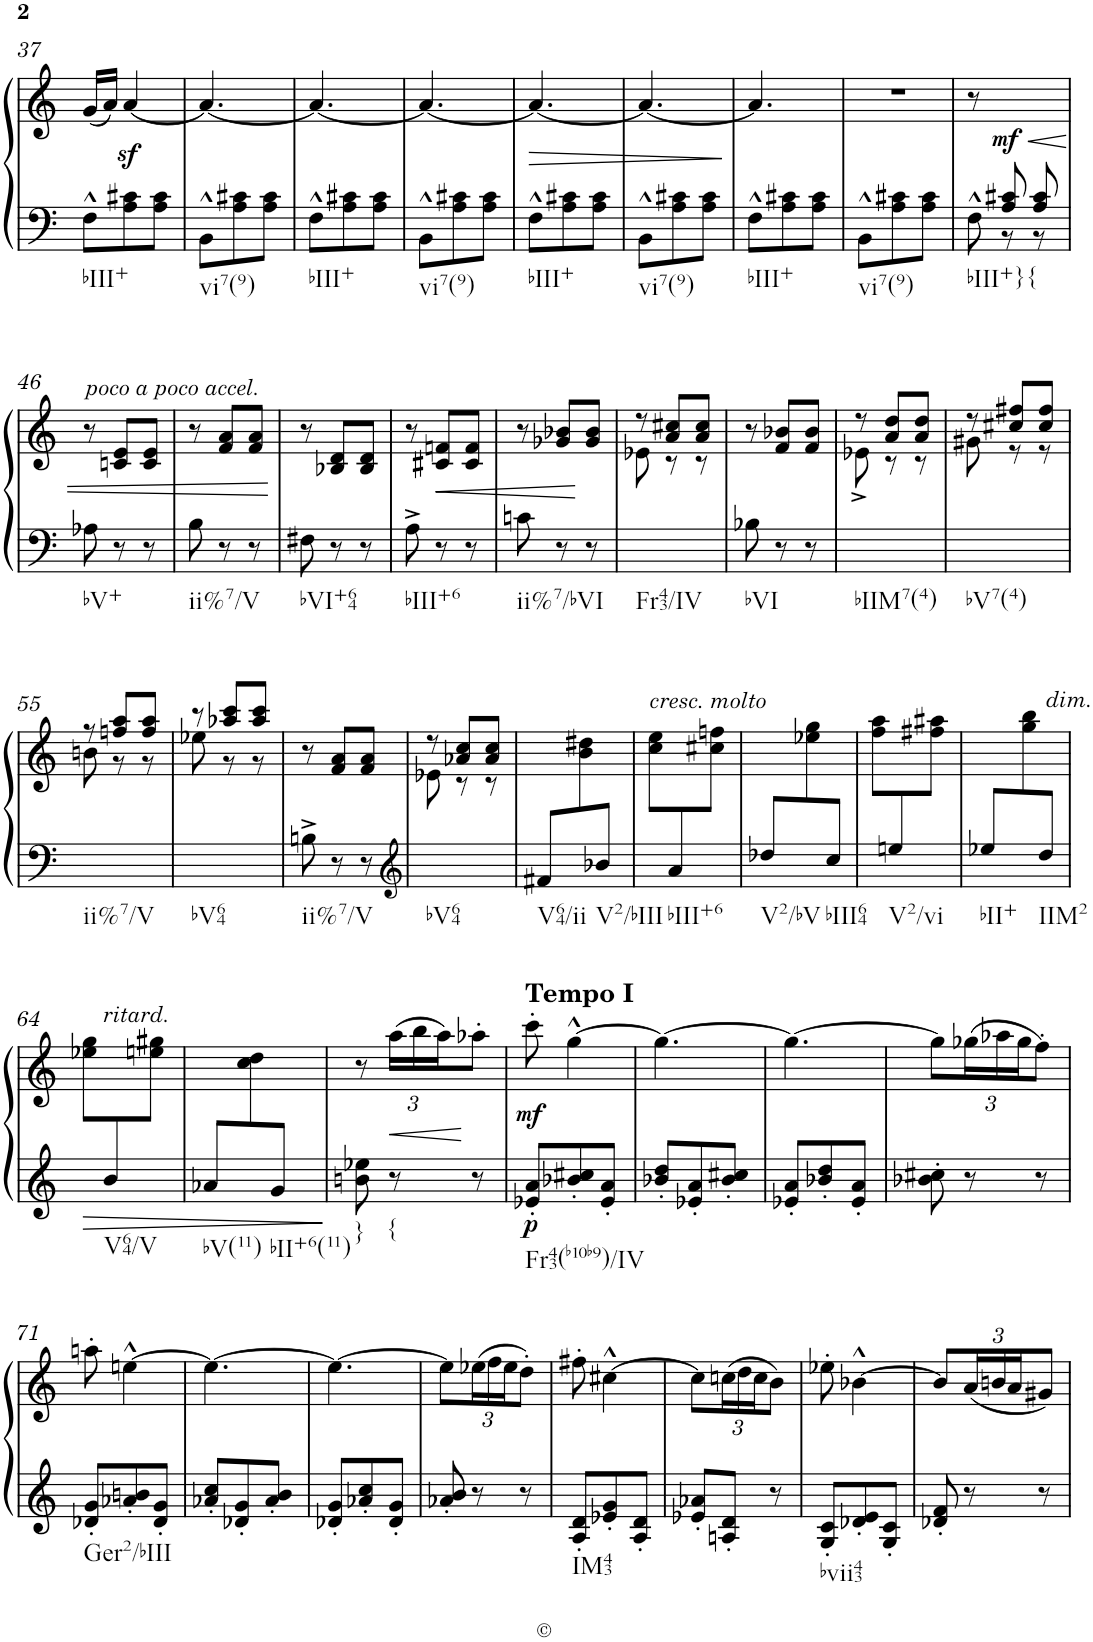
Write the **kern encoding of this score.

**kern	**kern	**dynam
*part1	*part1	*part1
*staff2	*staff1	*staff1/2
*I"Piano	*	*
!!LO:PB:g=z
*clefF4	*clefG2	*
*k[]	*k[]	*
*M3/8	*M3/8	*
=37	=37	=37
!LO:TX:b:t=bIII+	!	!
8F^^\L	(<16g/LL	.
.	16a/JJ)	.
8A\ 8c#X\	[4az</	.
8A\ 8c#\J	.	.
=38	=38	=38
!LO:TX:b:t=vi7(9)	!	!
8BB^^\L	4.a/_	.
8A\ 8c#X\	.	.
8A\ 8c#\J	.	.
=39	=39	=39
!LO:TX:b:t=bIII+	!	!
8F^^\L	4.a/_	.
8A\ 8c#X\	.	.
8A\ 8c#\J	.	.
=40	=40	=40
!LO:TX:b:t=vi7(9)	!	!
8BB^^\L	4.a/_	.
8A\ 8c#X\	.	.
8A\ 8c#\J	.	.
=41	=41	=41
!LO:TX:b:t=bIII+	!	!
!	!	!LO:HP:b
8F^^\L	4.a/_	>
8A\ 8c#X\	.	.
8A\ 8c#\J	.	.
=42	=42	=42
!LO:TX:b:t=vi7(9)	!	!
8BB^^\L	4.a/_	.
8A\ 8c#X\	.	.
8A\ 8c#\J	.	.
.	.	]
=43	=43	=43
!LO:TX:b:t=bIII+	!	!
8F^^\L	4.a/]	.
8A\ 8c#X\	.	.
8A\ 8c#\J	.	.
=44	=44	=44
!LO:TX:b:t=vi7(9)	!	!
8BB^^\L	4.r	.
8A\ 8c#X\	.	.
8A\ 8c#\J	.	.
=45	=45	=45
*^	*	*
!LO:TX:b:t=bIII+}{	!	!	!
8F^^\	8ryy	8r	.
!	!	!	!LO:HP:b
!	!	!	!LO:DY:n=1:b
8A/ 8c#X/	8r	4ryy	< mf
8A/ 8c#/	8r	.	.
!!LO:LB:g=z
=46	=46	=46	=46
!	!	!LO:TX:a:i:t=poco a poco accel.	!
!LO:TX:b:t=bV+	!	!	!
*v	*v	*	*
8A-X\	8r	.
8r	8cn/ 8e/L	.
8r	8c/ 8e/J	.
=47	=47	=47
!LO:TX:b:t=ii%7/V	!	!
8B\	8r	.
8r	8f/ 8a/L	.
8r	8f/ 8a/J	.
.	.	[
=48	=48	=48
!LO:TX:b:t=bVI+64	!	!
8F#X\	8r	.
8r	8B-X/ 8d/L	.
8r	8B-/ 8d/J	.
=49	=49	=49
!LO:TX:b:t=bIII+6	!	!
8A^\	8r	.
!	!	!LO:HP:b
8r	8c#X/ 8fn/L	<
8r	8c#/ 8f/J	.
=50	=50	=50
!LO:TX:b:t=ii%7/bVI	!	!
8cn\	8r	.
8r	8g-X/ 8b-X/L	.
8r	8g-/ 8b-/J	[
=51	=51	=51
*	*^	*
!LO:TX:b:t=Fr43/IV	!	!	!
4.ryy	8r	8e-X\	.
.	8a/ 8cc#X/L	8r	.
.	8a/ 8cc#/J	8r	.
=52	=52	=52	=52
!LO:TX:b:t=bVI	!	!	!
*	*v	*v	*
8B-X\	8r	.
8r	8f/ 8b-X/L	.
8r	8f/ 8b-/J	.
=53	=53	=53
*	*^	*
!LO:TX:b:t=bIIM7(4)	!	!	!
4.ryy	8r	8e-X^\	.
.	8a/ 8dd/L	8r	.
.	8a/ 8dd/J	8r	.
=54	=54	=54	=54
!LO:TX:b:t=bV7(4)	!	!	!
4.ryy	8r	8g#X\	.
.	8cc#X/ 8ff#X/L	8r	.
.	8cc#/ 8ff#/J	8r	.
!!LO:LB:g=z	!!
=55	=55	=55	=55
!LO:TX:b:t=ii%7/V	!	!	!
4.ryy	8r	8bn\	.
.	8ffn/ 8aa/L	8r	.
.	8ff/ 8aa/J	8r	.
=56	=56	=56	=56
!LO:TX:b:t=bV64	!	!	!
4.ryy	8r	8ee-X\	.
.	8aa-X/ 8ccc/L	8r	.
.	8aa-/ 8ccc/J	8r	.
=57	=57	=57	=57
!LO:TX:b:t=ii%7/V	!	!	!
*	*v	*v	*
8Bn^\	8r	.
8r	8f/ 8a/L	.
8r	8f/ 8a/J	.
=58	=58	=58
*clefG2	*	*
*	*^	*
!LO:TX:b:t=bV64	!	!	!
4.ryy	8r	8e-X\	.
.	8a-X/ 8cc/L	8r	.
.	8a-/ 8cc/J	8r	.
=59	=59	=59	=59
!LO:TX:b:t=V64/ii	!	!	!
8f#X/L	4.ryy	8ryy	.
8ryy	.	8b\ 8dd#X\	.
!LO:TX:b:t=V2/bIII	!	!	!
8b-X/J	.	8ryy	.
=60	=60	=60	=60
*^	*	*	*
!	!	!LO:TX:a:i:t=cresc. molto	!	!
!LO:TX:b:t=bIII+6	!	!	!	!
*	*	*v	*v	*
8ryy	4.ryy	8cc\ 8ee\L	.
8a/	.	8ryy	.
8ryy	.	8cc#X\ 8ffn\J	.
*v	*v	*	*
=61	=61	=61
*	*^	*
!LO:TX:b:t=V2/bV	!	!	!
8dd-X/L	4.ryy	8ryy	.
8ryy	.	8ee-X\ 8gg\	.
!LO:TX:b:t=bIII64	!	!	!
8cc/J	.	8ryy	.
=62	=62	=62	=62
*^	*	*	*
!LO:TX:b:t=V2/vi	!	!	!	!
*	*	*v	*v	*
8ryy	4.ryy	8ff\ 8aa\L	.
8een/	.	8ryy	.
8ryy	.	8ff#X\ 8aa#X\J	.
=63	=63	=63	=63
!LO:TX:b:t=bII+	!	!	!
!LO:TX:b:t=IIM2	!	!	!
8ee-X/L	4.ryy	8ryy	.
!	!	!LO:TX:a:i:t=dim.	!
8ryy	.	8gg\ 8bb\	.
8dd/J	.	8ryy	.
!!LO:LB:g=z
=64	=64	=64	=64
!LO:TX:b:t=V64/V	!	!	!
8ryy	4.ryy	8ee-X\ 8gg\L	.
!	!	!LO:TX:a:i:t=ritard.	!
8b/	.	8ryy	.
8ryy	.	8een\ 8gg#X\J	.
*v	*v	*	*
=65	=65	=65
*	*^	*
!LO:TX:b:t=bV(11)	!	!	!
8a-X/L	4.ryy	8ryy	.
8ryy	.	8cc\ 8dd\	.
!LO:TX:b:t=bII+6(11)	!	!	!
8g/J	.	8ryy	.
=66	=66	=66	=66
!LO:TX:b:t=}	!	!	!
*	*v	*v	*
8bn\ 8ee-X\	8r	.
*	*Xbrackettup	*
!LO:TX:b:t={	!	!
!	!	!LO:HP:b
8r	(>24aa\LL	<
.	24bb\	.
.	24aa\J)	.
8r	8aa-X'\J	[
=67	=67	=67
!	!LO:TX:a:B:t=Tempo I	!
!LO:TX:b:t=Fr43(b10b9)/IV	!	!
!	!	!LO:DY:b=2
!	!	!LO:DY:n=1:b
8e-X/' 8a/'L	8ccc'\	p mf
8b-X/' 8cc#X/'	[4gg^^\	.
8e-/' 8a/'J	.	.
=68	=68	=68
8b-X/' 8dd/'L	4.gg\_	.
8e-X/' 8a/'	.	.
8b-/' 8cc#X/'J	.	.
=69	=69	=69
8e-X/' 8a/'L	4.gg\_	.
8b-X/' 8dd/'	.	.
8e-/' 8a/'J	.	.
=70	=70	=70
8b-X\' 8cc#X\'	8gg\L]	.
8r	(>24gg-X\L	.
.	24aa-X\	.
.	24gg-\J	.
8r	8ff'\J)	.
!!LO:LB:g=z
=71	=71	=71
!LO:TX:b:t=Ger2/bIII	!	!
8d-X/' 8g/'L	8aan'\	.
8a-X/' 8bn/'	[4een^^\	.
8d-/' 8g/'J	.	.
=72	=72	=72
8a-X/' 8cc/'L	4.ee\_	.
8d-X/' 8g/'	.	.
8a-/' 8b/'J	.	.
=73	=73	=73
8d-X/' 8g/'L	4.ee\_	.
8a-X/' 8cc/'	.	.
8d-/' 8g/'J	.	.
=74	=74	=74
8a-X/' 8b/'	8ee\L]	.
8r	(>24ee-X\L	.
.	24ff\	.
.	24ee-\J	.
8r	8dd'\J)	.
=75	=75	=75
!LO:TX:b:t=IM43	!	!
8A/' 8d/'L	8ff#X'\	.
8e-X/' 8g/'	[4cc#X^^\	.
8A/' 8d/'J	.	.
=76	=76	=76
8e-X/' 8a-X/'L	8cc#\L]	.
8An/' 8d/'J	(>24ccn\L	.
.	24dd\	.
.	24cc\J	.
8r	8b\J)	.
=77	=77	=77
!LO:TX:b:t=bvii43	!	!
8G/' 8c/'L	8ee-X'\	.
8d-X/' 8e/'	[4b-X^^\	.
8G/' 8c/'J	.	.
=78	=78	=78
8d-X/' 8f/'	8b-/L]	.
8r	(<24a/L	.
.	24bn/	.
.	24a/J	.
8r	8g#X/J)	.
=	=	=
*-	*-	*-
